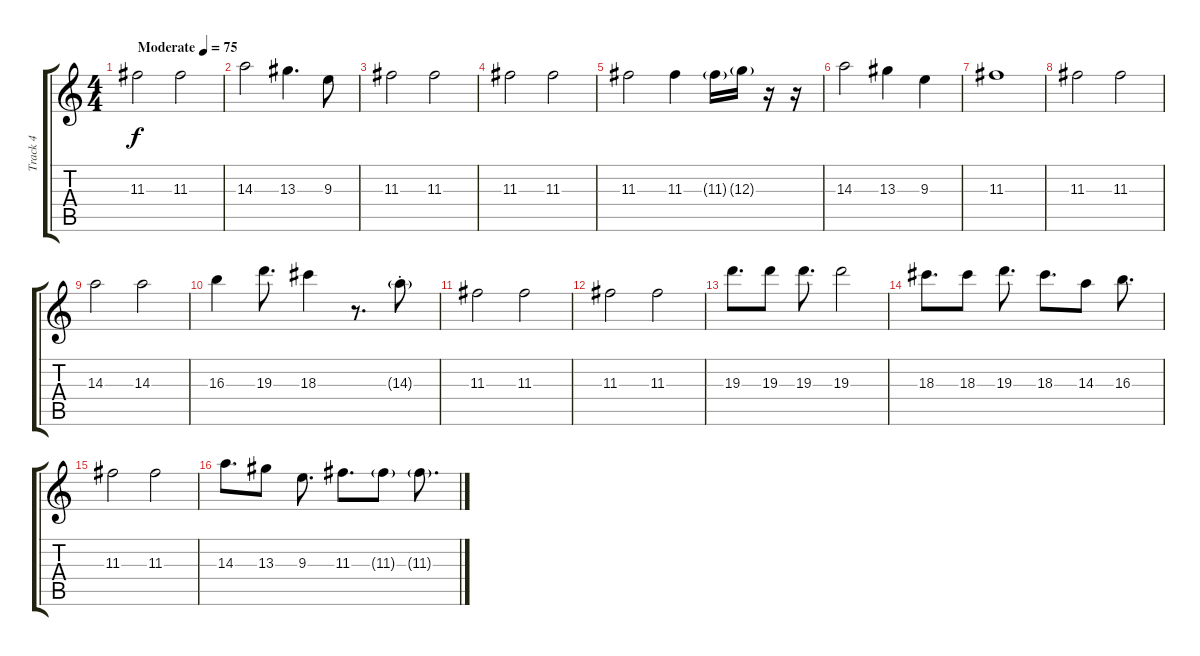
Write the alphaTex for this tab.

\track ("Track 4" "Track 4") {instrument acousticguitarsteel}
\staff {score tabs}
\tuning (E4 B3 G3 D3 A2 E2) {hide}
\ts (4 4)
\tempo (75 "Moderate")
\clef g2
\ks c
11.3.2{dy f instrument acousticguitarsteel} 11.3.2 |
14.3.2 13.3.4{d} 9.3.8 |
11.3.2 11.3.2 |
11.3.2 11.3.2 |
11.3.2 11.3.4 11.3{g}.16 12.3{g}.16 r.16 r.16 |
14.3.2 13.3.4 9.3.4 |
11.3.1 |
11.3.2 11.3.2 |
14.3.2 14.3.2 |
16.3.4 19.3.8{d} 18.3.4 r.8{d} 14.3{g st}.8 |
11.3.2 11.3.2 |
11.3.2 11.3.2 |
19.3.8{d} 19.3.8 19.3.8{d} 19.3.2 |
18.3.8{d} 18.3.8 19.3.8{d} 18.3.8{d} 14.3.8 16.3.8{d} |
11.3.2 11.3.2 |
14.3.8{d} 13.3.8 9.3.8{d} 11.3.8{d} 11.3{g}.8 11.3{g}.8{d}
